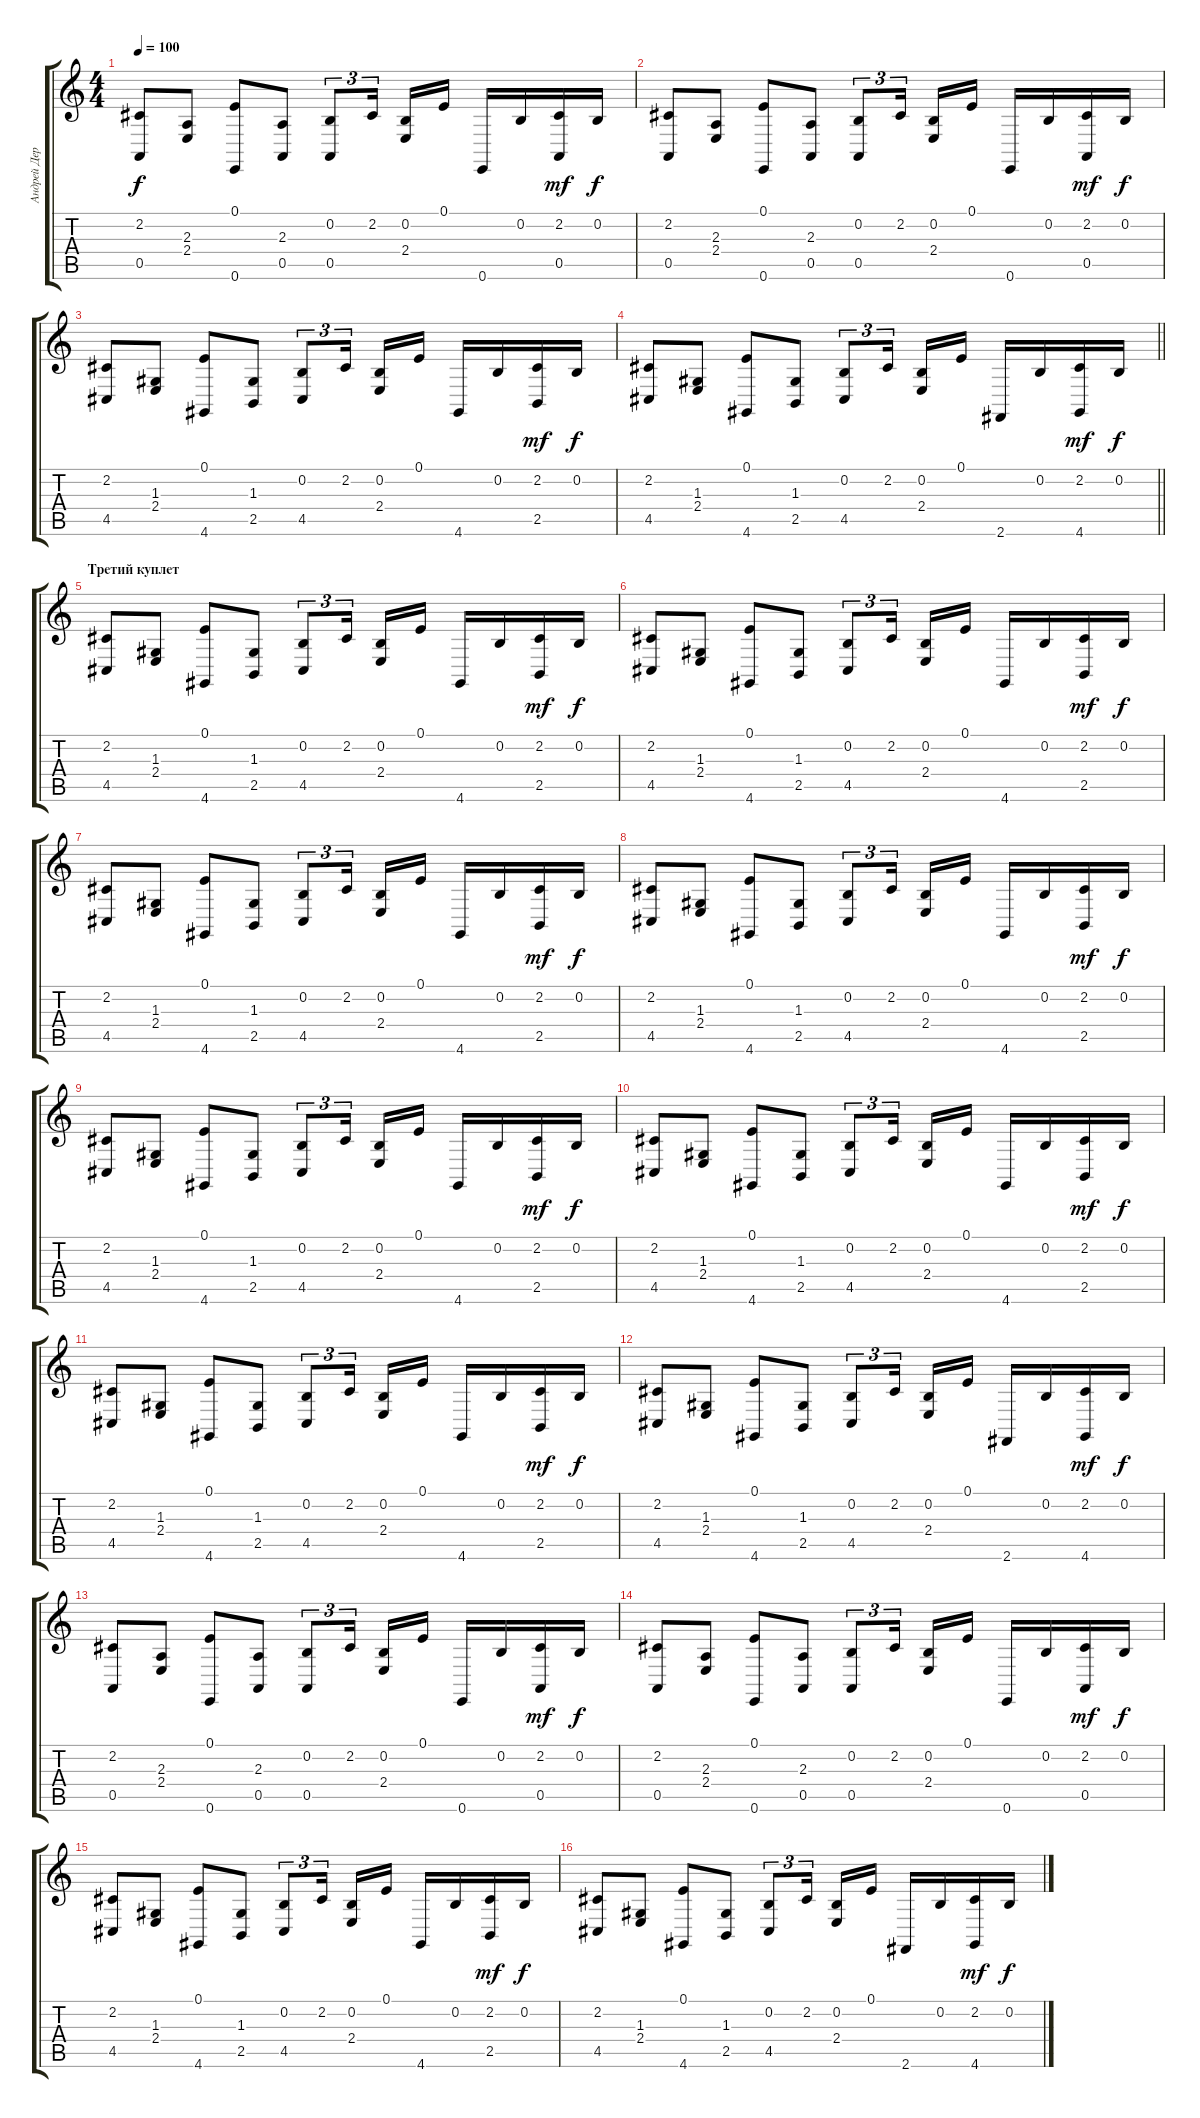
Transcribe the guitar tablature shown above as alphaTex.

\track ("Андрей Державин" "Андрей Дер") {instrument electricgrandpiano}
\staff {score tabs}
\tuning (E4 B3 G3 D3 A2 E2) {hide}
\ts (4 4)
\tempo 100
\clef g2
\ks c
(2.2 0.5).8{dy f} (2.3 2.4).8 (0.1 0.6).8 (2.3 0.5).8 (0.2 0.5).8{tu (3 2)} 2.2.16{tu (3 2) beam splitsecondary} (0.2 2.4).16 0.1.16 0.6.16 0.2.16 (2.2 0.5).16{dy mf} 0.2.16{dy f} |
(2.2 0.5).8 (2.3 2.4).8 (0.1 0.6).8 (2.3 0.5).8 (0.2 0.5).8{tu (3 2)} 2.2.16{tu (3 2) beam splitsecondary} (0.2 2.4).16 0.1.16 0.6.16 0.2.16 (2.2 0.5).16{dy mf} 0.2.16{dy f} |
(2.2 4.5).8 (1.3 2.4).8 (0.1 4.6).8 (1.3 2.5).8 (0.2 4.5).8{tu (3 2)} 2.2.16{tu (3 2) beam splitsecondary} (0.2 2.4).16 0.1.16 4.6.16 0.2.16 (2.2 2.5).16{dy mf} 0.2.16{dy f} |
\barLineRight lightlight
(2.2 4.5).8 (1.3 2.4).8 (0.1 4.6).8 (1.3 2.5).8 (0.2 4.5).8{tu (3 2)} 2.2.16{tu (3 2) beam splitsecondary} (0.2 2.4).16 0.1.16 2.6.16 0.2.16 (2.2 4.6).16{dy mf} 0.2.16{dy f} |
\section ("" "Третий куплет")
(2.2 4.5).8 (1.3 2.4).8 (0.1 4.6).8 (1.3 2.5).8 (0.2 4.5).8{tu (3 2)} 2.2.16{tu (3 2) beam splitsecondary} (0.2 2.4).16 0.1.16 4.6.16 0.2.16 (2.2 2.5).16{dy mf} 0.2.16{dy f} |
(2.2 4.5).8 (1.3 2.4).8 (0.1 4.6).8 (1.3 2.5).8 (0.2 4.5).8{tu (3 2)} 2.2.16{tu (3 2) beam splitsecondary} (0.2 2.4).16 0.1.16 4.6.16 0.2.16 (2.2 2.5).16{dy mf} 0.2.16{dy f} |
(2.2 4.5).8 (1.3 2.4).8 (0.1 4.6).8 (1.3 2.5).8 (0.2 4.5).8{tu (3 2)} 2.2.16{tu (3 2) beam splitsecondary} (0.2 2.4).16 0.1.16 4.6.16 0.2.16 (2.2 2.5).16{dy mf} 0.2.16{dy f} |
(2.2 4.5).8 (1.3 2.4).8 (0.1 4.6).8 (1.3 2.5).8 (0.2 4.5).8{tu (3 2)} 2.2.16{tu (3 2) beam splitsecondary} (0.2 2.4).16 0.1.16 4.6.16 0.2.16 (2.2 2.5).16{dy mf} 0.2.16{dy f} |
(2.2 4.5).8 (1.3 2.4).8 (0.1 4.6).8 (1.3 2.5).8 (0.2 4.5).8{tu (3 2)} 2.2.16{tu (3 2) beam splitsecondary} (0.2 2.4).16 0.1.16 4.6.16 0.2.16 (2.2 2.5).16{dy mf} 0.2.16{dy f} |
(2.2 4.5).8 (1.3 2.4).8 (0.1 4.6).8 (1.3 2.5).8 (0.2 4.5).8{tu (3 2)} 2.2.16{tu (3 2) beam splitsecondary} (0.2 2.4).16 0.1.16 4.6.16 0.2.16 (2.2 2.5).16{dy mf} 0.2.16{dy f} |
(2.2 4.5).8 (1.3 2.4).8 (0.1 4.6).8 (1.3 2.5).8 (0.2 4.5).8{tu (3 2)} 2.2.16{tu (3 2) beam splitsecondary} (0.2 2.4).16 0.1.16 4.6.16 0.2.16 (2.2 2.5).16{dy mf} 0.2.16{dy f} |
(2.2 4.5).8 (1.3 2.4).8 (0.1 4.6).8 (1.3 2.5).8 (0.2 4.5).8{tu (3 2)} 2.2.16{tu (3 2) beam splitsecondary} (0.2 2.4).16 0.1.16 2.6.16 0.2.16 (2.2 4.6).16{dy mf} 0.2.16{dy f} |
(2.2 0.5).8 (2.3 2.4).8 (0.1 0.6).8 (2.3 0.5).8 (0.2 0.5).8{tu (3 2)} 2.2.16{tu (3 2) beam splitsecondary} (0.2 2.4).16 0.1.16 0.6.16 0.2.16 (2.2 0.5).16{dy mf} 0.2.16{dy f} |
(2.2 0.5).8 (2.3 2.4).8 (0.1 0.6).8 (2.3 0.5).8 (0.2 0.5).8{tu (3 2)} 2.2.16{tu (3 2) beam splitsecondary} (0.2 2.4).16 0.1.16 0.6.16 0.2.16 (2.2 0.5).16{dy mf} 0.2.16{dy f} |
(2.2 4.5).8 (1.3 2.4).8 (0.1 4.6).8 (1.3 2.5).8 (0.2 4.5).8{tu (3 2)} 2.2.16{tu (3 2) beam splitsecondary} (0.2 2.4).16 0.1.16 4.6.16 0.2.16 (2.2 2.5).16{dy mf} 0.2.16{dy f} |
(2.2 4.5).8 (1.3 2.4).8 (0.1 4.6).8 (1.3 2.5).8 (0.2 4.5).8{tu (3 2)} 2.2.16{tu (3 2) beam splitsecondary} (0.2 2.4).16 0.1.16 2.6.16 0.2.16 (2.2 4.6).16{dy mf} 0.2.16{dy f}
